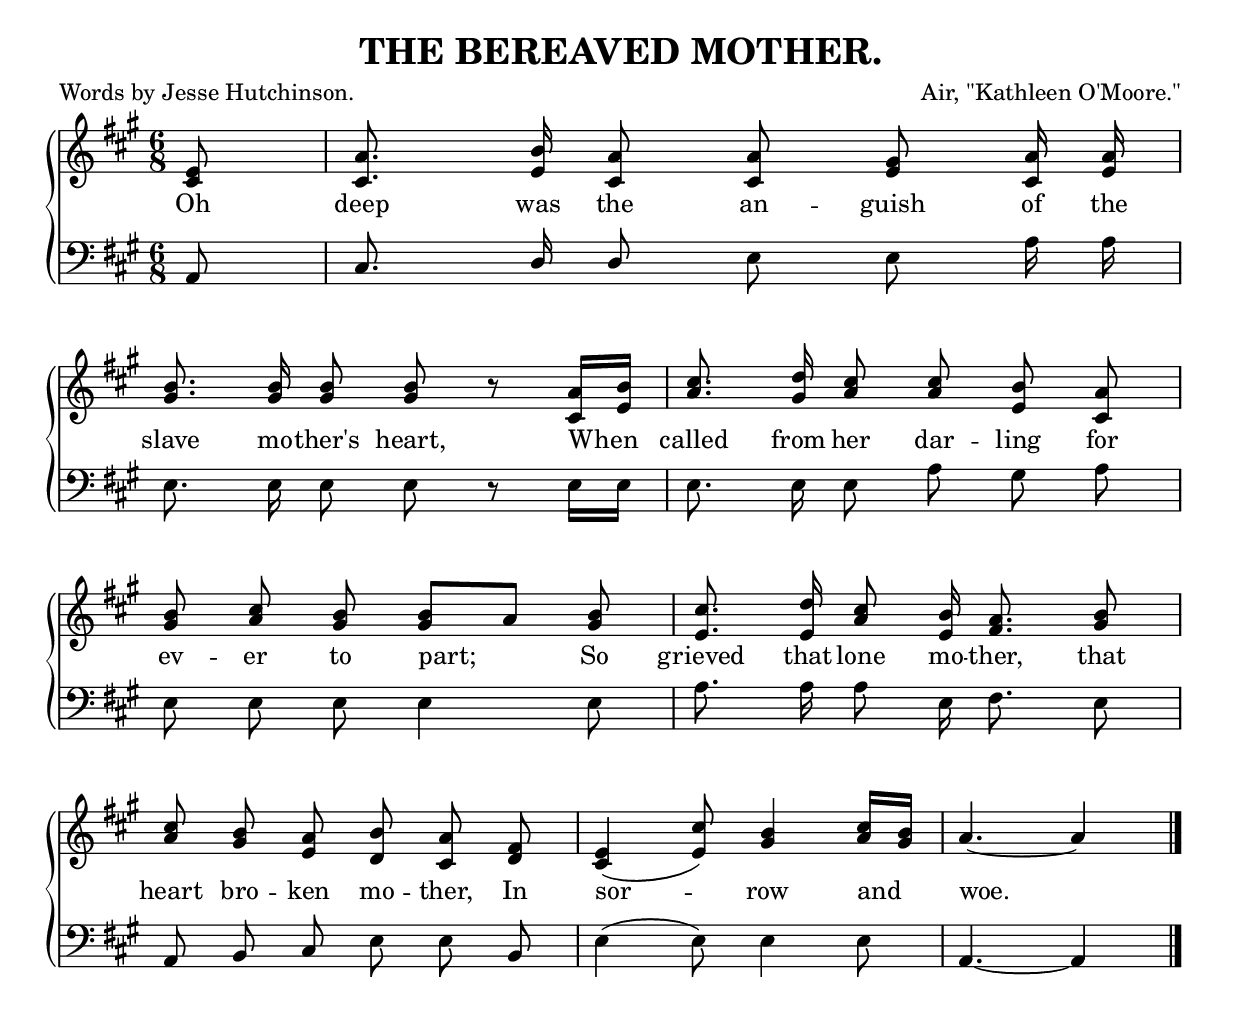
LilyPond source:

\version "2.10"
\include "english.ly"

\header {
  title = "THE BEREAVED MOTHER."
  composer = "Air, \"Kathleen O'Moore.\""
  poet = "Words by Jesse Hutchinson."
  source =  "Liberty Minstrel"
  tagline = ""
}

words = \lyricmode {

  Oh deep was the an -- guish of the
  slave mo -- ther's heart, When called from her dar -- ling for
  ev -- er to part; So grieved that lone mo -- ther, that
  heart bro -- ken mo -- ther, In sor -- row and woe.
}

treble =  \relative c' {
  \key a \major
  \time 6/8
  \stemUp
  \autoBeamOff

  \partial 8 <cs e>8 | <cs a'>8. <e b'>16 <cs a'>8 <cs a'> <e gs> <cs a'>16 <e a> | \break
  <gs  b>8. <gs b>16 <gs b>8 <gs b> r8 <cs, a'>16[ <e b'>] | <a cs>8. <gs d'>16 <a cs>8 <a cs> <e b'> <cs a'> \break
  <gs' b> <a cs> <gs b> <gs b>[ a] <gs b> | <e cs'>8. <e d'>16 <a cs>8 <e b'>16 <fs a>8. <gs b>8 | \break
  <a cs> <gs b> <e a> <d b'> <cs a'> <d fs> | <cs e >4( <e cs'>8) <gs b>4 <a cs>16[ <gs b>] | a4. ~ a4  \bar "|." 
}

bass =  \relative c {
  \key a \major
  \time 6/8
  \clef bass
  \autoBeamOff

  \partial 8 a8 | cs8. \stemUp d16 d8 \stemNeutral e e a16 a |
  e8. e16 e8 e r8 e16[ e] | e8. e16 e8 a gs a |
  e e e e4 e8 | a8. a16 a8 e16 fs8. e8 |
  a,8 b cs e e b | e4(  e8) e4 e8 | a,4. ~ a4 \bar "|."
} 

\score { 
  \new ChoirStaff \with{systemStartDelimiter = #'SystemStartBrace }	
   <<
     \new Staff = "upper"  \new Voice = "treble" { \treble }
     \new Lyrics \lyricsto "treble" { \words }
     \new Staff = "lower"  \new Voice = "bass" { \bass }
   >>
   
   
\layout {
	indent=0
	\context { \Staff \override Rest #'style = #'classical }
	\context { \Score \remove "Bar_number_engraver" }
	  }
	  
\midi { \context { \Score tempoWholesPerMinute = #(ly:make-moment 100 8 ) }}    
   }

